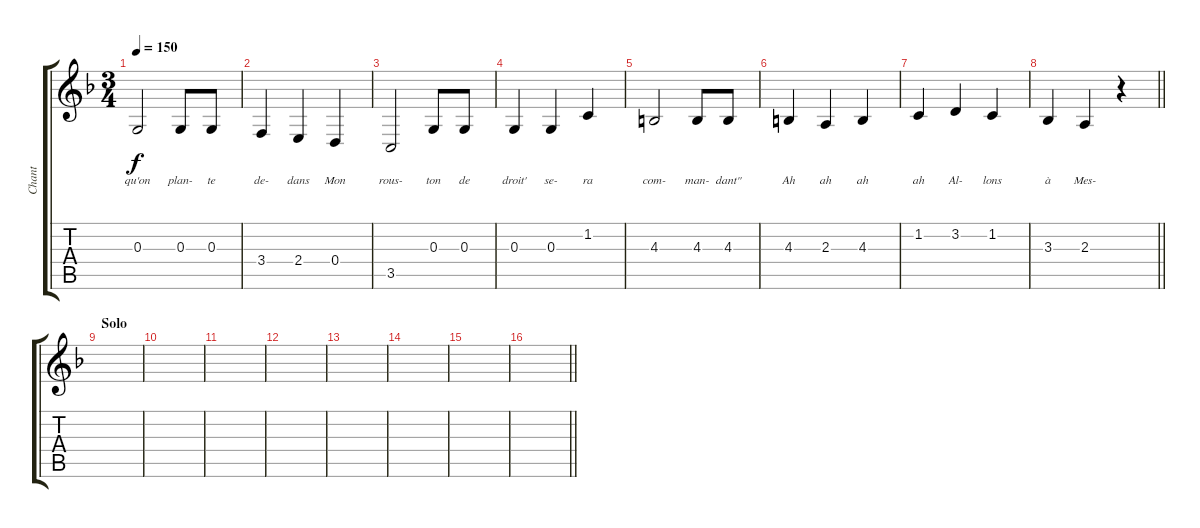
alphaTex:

\track ("Chant" "Chant") {mute instrument violin}
\staff {score tabs}
\tuning (E4 B3 G3 D3 A2 E2) {hide}
\ts (3 4)
\tempo 150
\clef g2
\ks f
0.3.2{lyrics (0 "qu'on") lyrics (1 "") lyrics (2 "") lyrics (3 "") lyrics (4 "") dy f} 0.3.8{lyrics (0 "plan-") lyrics (1 "") lyrics (2 "") lyrics (3 "") lyrics (4 "")} 0.3.8{lyrics (0 "te") lyrics (1 "") lyrics (2 "") lyrics (3 "") lyrics (4 "")} |
3.4.4{lyrics (0 "de-") lyrics (1 "") lyrics (2 "") lyrics (3 "") lyrics (4 "")} 2.4.4{lyrics (0 "dans") lyrics (1 "") lyrics (2 "") lyrics (3 "") lyrics (4 "")} 0.4.4{lyrics (0 "Mon") lyrics (1 "") lyrics (2 "") lyrics (3 "") lyrics (4 "")} |
3.5.2{lyrics (0 "rous-") lyrics (1 "") lyrics (2 "") lyrics (3 "") lyrics (4 "")} 0.3.8{lyrics (0 "ton") lyrics (1 "") lyrics (2 "") lyrics (3 "") lyrics (4 "")} 0.3.8{lyrics (0 "de") lyrics (1 "") lyrics (2 "") lyrics (3 "") lyrics (4 "")} |
0.3.4{lyrics (0 "droit'") lyrics (1 "") lyrics (2 "") lyrics (3 "") lyrics (4 "")} 0.3.4{lyrics (0 "se-") lyrics (1 "") lyrics (2 "") lyrics (3 "") lyrics (4 "")} 1.2.4{lyrics (0 "ra") lyrics (1 "") lyrics (2 "") lyrics (3 "") lyrics (4 "")} |
4.3.2{lyrics (0 "com-") lyrics (1 "") lyrics (2 "") lyrics (3 "") lyrics (4 "")} 4.3.8{lyrics (0 "man-") lyrics (1 "") lyrics (2 "") lyrics (3 "") lyrics (4 "")} 4.3.8{lyrics (0 "dant\"") lyrics (1 "") lyrics (2 "") lyrics (3 "") lyrics (4 "")} |
4.3.4{lyrics (0 "Ah") lyrics (1 "") lyrics (2 "") lyrics (3 "") lyrics (4 "")} 2.3.4{lyrics (0 "ah") lyrics (1 "") lyrics (2 "") lyrics (3 "") lyrics (4 "")} 4.3.4{lyrics (0 "ah") lyrics (1 "") lyrics (2 "") lyrics (3 "") lyrics (4 "")} |
1.2.4{lyrics (0 "ah") lyrics (1 "") lyrics (2 "") lyrics (3 "") lyrics (4 "")} 3.2.4{lyrics (0 "Al-") lyrics (1 "") lyrics (2 "") lyrics (3 "") lyrics (4 "")} 1.2.4{lyrics (0 "lons") lyrics (1 "") lyrics (2 "") lyrics (3 "") lyrics (4 "")} |
\barLineRight lightlight
3.3.4{lyrics (0 "à") lyrics (1 "") lyrics (2 "") lyrics (3 "") lyrics (4 "")} 2.3.4{lyrics (0 "Mes-") lyrics (1 "") lyrics (2 "") lyrics (3 "") lyrics (4 "")} r.4 |
\section ("" "Solo")
|
|
|
|
|
|
|
\barLineRight lightlight
